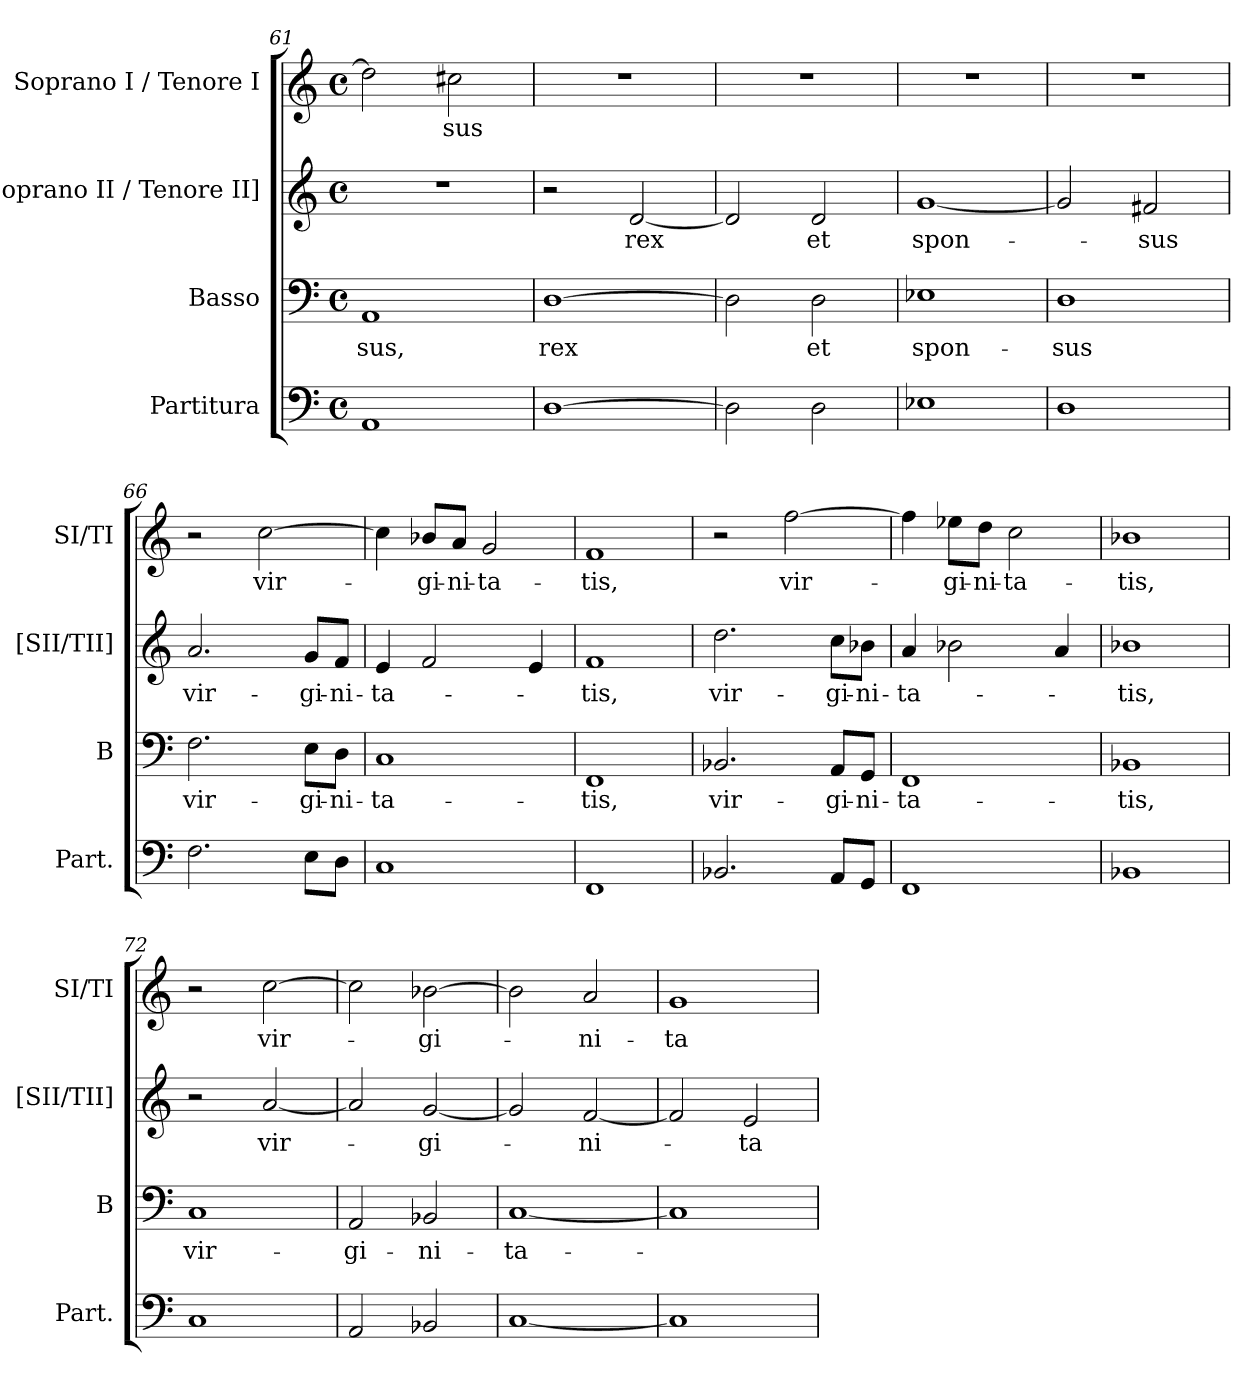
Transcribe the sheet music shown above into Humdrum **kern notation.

**kern	**text	**text	**kern	**text	**kern	**text	**kern	**text
*part4	*part4	*part4	*part3	*part3	*part2	*part2	*part1	*part1
*staff4	*staff4	*staff4	*staff3	*staff3	*staff2	*staff2	*staff1	*staff1
*I"Partitura	*	*	*I"Basso	*	*I"[Soprano II / Tenore II]	*	*I"Soprano I / Tenore I	*
*I'Part.	*	*	*I'B	*	*I'[SII/TII]	*	*I'SI/TI	*
*clefF4	*	*	*clefF4	*	*clefG2	*	*clefG2	*
*k[]	*	*	*k[]	*	*k[]	*	*k[]	*
*M4/4	*	*	*M4/4	*	*M4/4	*	*M4/4	*
*met(c)	*	*	*met(c)	*	*met(c)	*	*met(c)	*
=61	=61	=61	=61	=61	=61	=61	=61	=61
1AA	.	.	1AA	-sus,	1r	.	2dd\]	.
.	.	.	.	.	.	.	2cc#X\	-sus
=62	=62	=62	=62	=62	=62	=62	=62	=62
[1D	.	.	[1D	rex	2r	.	1r	.
.	.	.	.	.	[2d/	rex	.	.
=63	=63	=63	=63	=63	=63	=63	=63	=63
2D\]	.	.	2D\]	.	2d/]	.	1r	.
2D\	.	.	2D\	et	2d/	et	.	.
=64	=64	=64	=64	=64	=64	=64	=64	=64
1E-X	.	.	1E-X	spon-	[1g	spon-	1r	.
=65	=65	=65	=65	=65	=65	=65	=65	=65
1D	.	.	1D	-sus	2g/]	.	1r	.
.	.	.	.	.	2f#X/	-sus	.	.
=66	=66	=66	=66	=66	=66	=66	=66	=66
2.F\	.	.	2.F\	vir-	2.a/	vir-	2r	.
.	.	.	.	.	.	.	[2cc\	vir-
8E\L	.	.	8E\L	-gi-	8g/L	-gi-	.	.
8D\J	.	.	8D\J	-ni-	8f/J	-ni-	.	.
=67	=67	=67	=67	=67	=67	=67	=67	=67
1C	.	.	1C	-ta-	4e/	-ta-	4cc\]	.
.	.	.	.	.	2f/	.	8b-X/L	-gi-
.	.	.	.	.	.	.	8a/J	-ni-
.	.	.	.	.	.	.	2g/	-ta-
.	.	.	.	.	4e/	.	.	.
=68	=68	=68	=68	=68	=68	=68	=68	=68
1FF	.	.	1FF	-tis,	1f	-tis,	1f	-tis,
=69	=69	=69	=69	=69	=69	=69	=69	=69
2.BB-X/	.	.	2.BB-X/	vir-	2.dd\	vir-	2r	.
.	.	.	.	.	.	.	[2ff\	vir-
8AA/L	.	.	8AA/L	-gi-	8cc\L	-gi-	.	.
8GG/J	.	.	8GG/J	-ni-	8b-X\J	-ni-	.	.
=70	=70	=70	=70	=70	=70	=70	=70	=70
1FF	.	.	1FF	-ta-	4a/	-ta-	4ff\]	.
.	.	.	.	.	2b-X\	.	8ee-X\L	-gi-
.	.	.	.	.	.	.	8dd\J	-ni-
.	.	.	.	.	.	.	2cc\	-ta-
.	.	.	.	.	4a/	.	.	.
=71	=71	=71	=71	=71	=71	=71	=71	=71
1BB-X	.	.	1BB-X	-tis,	1b-X	-tis,	1b-X	-tis,
=72	=72	=72	=72	=72	=72	=72	=72	=72
1C>	.	.	1C	vir-	2r	.	2r	.
.	.	.	.	.	[2a/	vir-	[2cc\	vir-
=73	=73	=73	=73	=73	=73	=73	=73	=73
2AA/	.	.	2AA/	-gi-	2a/]	.	2cc\]	.
2BB-X/	.	.	2BB-X/	-ni-	[2g/	-gi-	[2b-X\	-gi-
=74	=74	=74	=74	=74	=74	=74	=74	=74
[1C	.	.	[1C	-ta-	2g/]	.	2b-\]	.
.	.	.	.	.	[2f/	-ni-	2a/	-ni-
=75	=75	=75	=75	=75	=75	=75	=75	=75
1C]	.	.	1C]	.	2f/]	.	1g	-ta-
.	.	.	.	.	2e/	-ta-	.	.
=	=	=	=	=	=	=	=	=
*-	*-	*-	*-	*-	*-	*-	*-	*-
